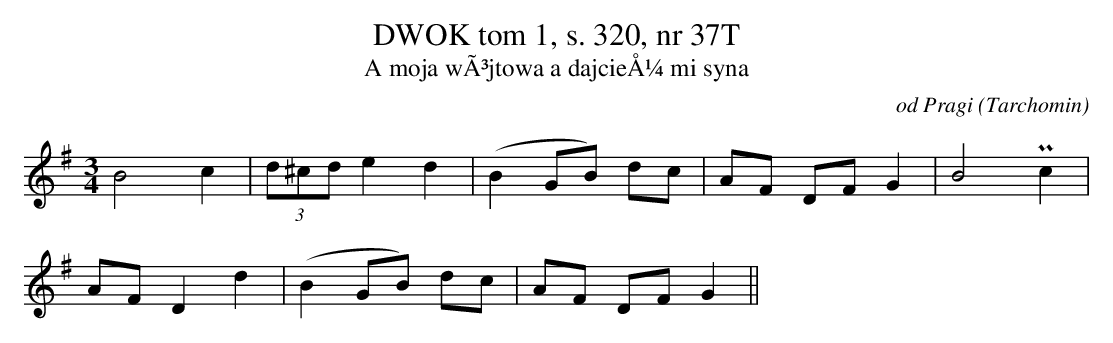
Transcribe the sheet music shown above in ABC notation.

X:1
T: DWOK tom 1, s. 320, nr 37T
T: A moja wÃ³jtowa a dajcieÅ¼ mi syna
O: od Pragi (Tarchomin)
M: 3/4
L: 1/8
K: G
B4c2 | (3d^cde2d2 | (B2GB) dc | AF DF G2 | B4Pc2 |
AFD2d2 | (B2GB) dc | AF DFG2||
